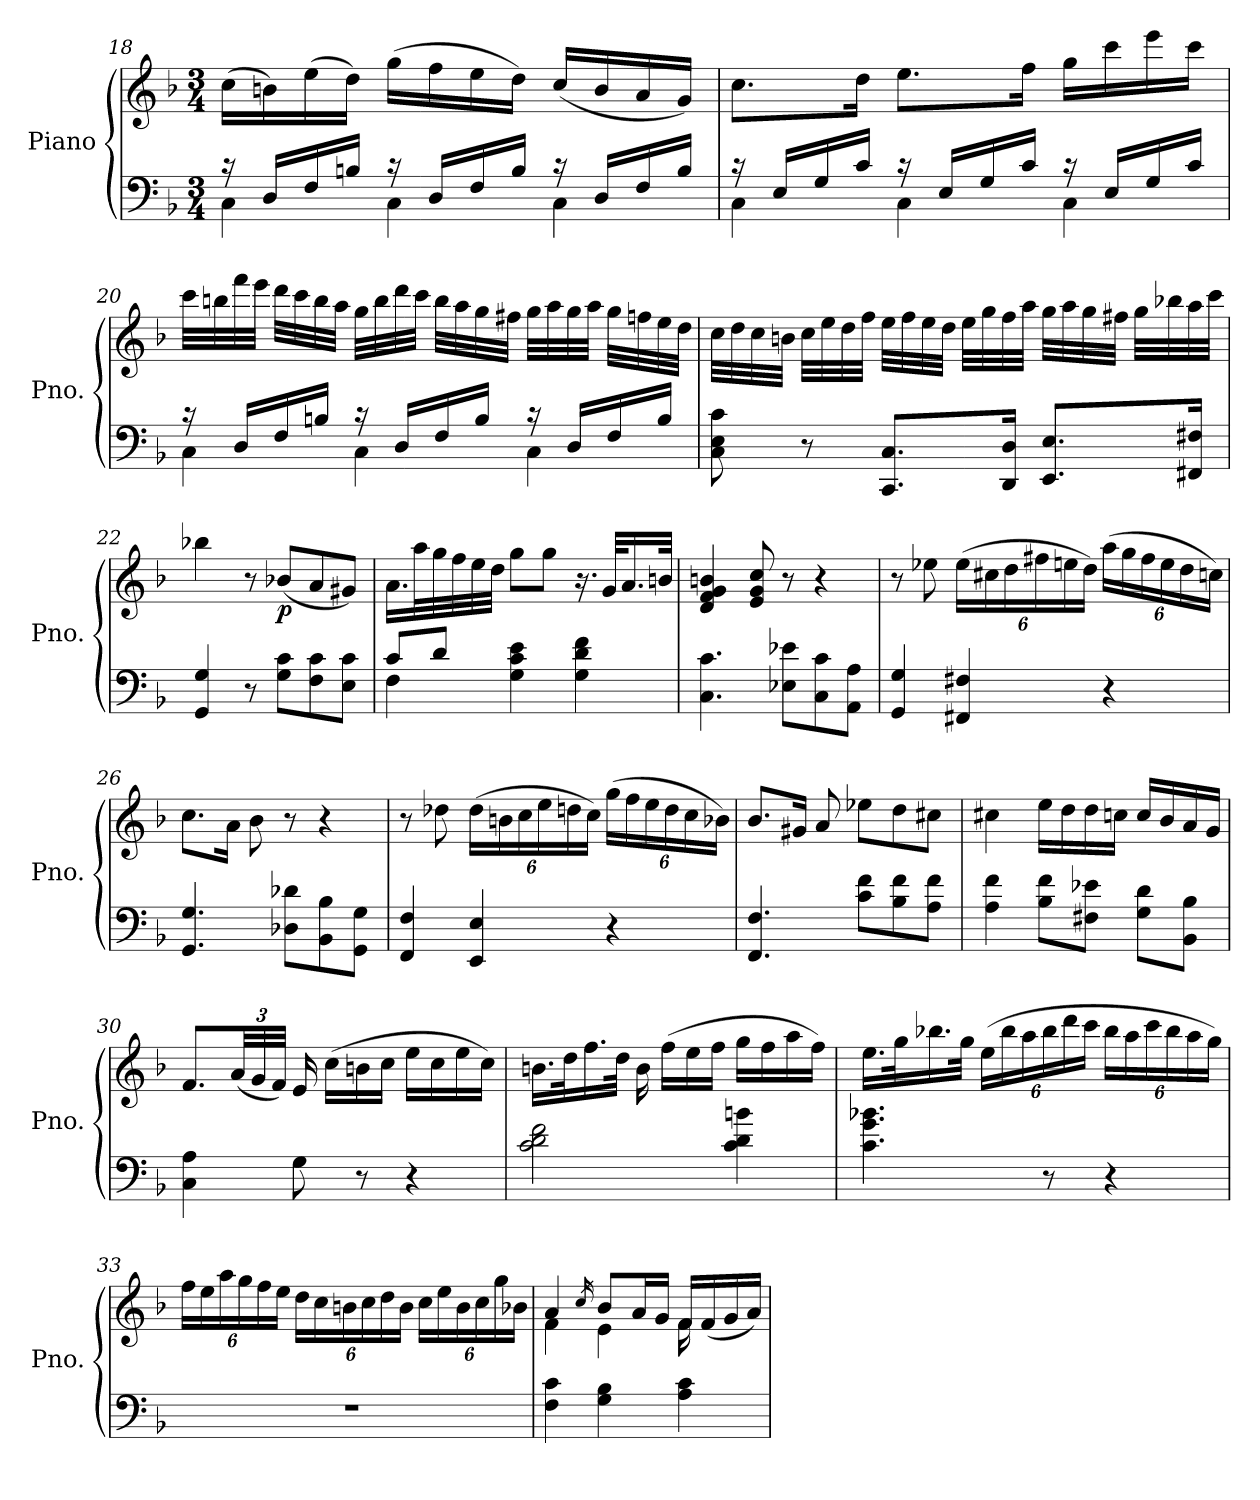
**kern	**kern	**dynam
*part1	*part1	*part1
*staff2	*staff1	*staff1/2
*I"Piano	*	*
*I'Pno.	*	*
!!LO:LB:g=z
*clefF4	*clefG2	*
*k[b-]	*k[b-]	*
*F:	*F:	*
*M3/4	*M3/4	*
=18	=18	=18
*^	*	*
16r	4C\	(16cc\LL	.
16D/LL	.	16bn\)	.
16F/	.	(16ee\	.
16Bn/JJ	.	16dd\JJ)	.
16r	4C\	(16gg\LL	.
16D/LL	.	16ff\	.
16F/	.	16ee\	.
16B/JJ	.	16dd\JJ)	.
16r	4C\	(16cc/LL	.
16D/LL	.	16b/	.
16F/	.	16a/	.
16B/JJ	.	16g/JJ)	.
!!LO:PB:g=z
=19	=19	=19	=19
16r	4C\	8.cc\L	.
16E/LL	.	.	.
16G/	.	.	.
16c/JJ	.	16dd\Jk	.
16r	4C\	8.ee\L	.
16E/LL	.	.	.
16G/	.	.	.
16c/JJ	.	16ff\Jk	.
16r	4C\	16gg\LL	.
16E/LL	.	16ccc\	.
16G/	.	16eee\	.
16c/JJ	.	16ccc\JJ	.
=20	=20	=20	=20
16r	4C\	32ccc\LLL	.
.	.	32bbn\	.
16D/LL	.	32fff\	.
.	.	32eee\JJJ	.
16F/	.	32ddd\LLL	.
.	.	32ccc\	.
16Bn/JJ	.	32bb\	.
.	.	32aa\JJJ	.
16r	4C\	32gg\LLL	.
.	.	32bb\	.
16D/LL	.	32ddd\	.
.	.	32ccc\JJJ	.
16F/	.	32bb\LLL	.
.	.	32aa\	.
16B/JJ	.	32gg\	.
.	.	32ff#X\JJJ	.
16r	4C\	32gg\LLL	.
.	.	32aa\	.
16D/LL	.	32gg\	.
.	.	32aa\JJJ	.
16F/	.	32gg\LLL	.
.	.	32ffn\	.
16B/JJ	.	32ee\	.
.	.	32dd\JJJ	.
*v	*v	*	*
!!LO:LB:g=z
=21	=21	=21
8C\ 8E\ 8c\	32cc\LLL	.
.	32dd\	.
.	32cc\	.
.	32bn\JJJ	.
8r	32cc\LLL	.
.	32ee\	.
.	32dd\	.
.	32ff\JJJ	.
8.CC/ 8.C/L	32ee\LLL	.
.	32ff\	.
.	32ee\	.
.	32dd\JJJ	.
.	32ee\LLL	.
.	32gg\	.
16DD/ 16D/Jk	32ff\	.
.	32aa\JJJ	.
8.EE/ 8.E/L	32gg\LLL	.
.	32aa\	.
.	32gg\	.
.	32ff#X\JJJ	.
.	32gg\LLL	.
.	32bb-X\	.
16FF#X/ 16F#X/Jk	32aa\	.
.	32ccc\JJJ	.
=22	=22	=22
4GG/ 4G/	4bb-X\	.
8r	8r	.
!	!	!LO:DY:b
8G\ 8c\L	(8b-X/L	p
8F\ 8c\	8a/	.
8E\ 8c\J	8g#X/J)	.
=23	=23	=23
*^	*	*
8c/L	4F\	16.a\LL	.
.	.	32aa\L	.
8d/J	.	32gg\	.
.	.	32ff\	.
.	.	32ee\	.
.	.	32dd\JJJ	.
4G\ 4c\ 4e\	4ryy	8gg\L	.
.	.	8gg\J	.
4G\ 4d\ 4f\	4ryy	16.r	.
.	.	32g/KLL	.
.	.	16.a/	.
.	.	32bn/JJk	.
*v	*v	*	*
!!LO:LB:g=z
=24	=24	=24
4.C\ 4.c\	4d/ 4f/ 4g/ 4bn/	.
.	8e/ 8g/ 8cc/	.
8E-X\ 8e-X\L	8r	.
8C\ 8c\	4r	.
8AA\ 8A\J	.	.
!!LO:LB:g=z
=25	=25	=25
4GG/ 4G/	8r	.
.	8ee-X\	.
*	*Xbrackettup	*
4FF#X/ 4F#X/	(24ee-\LL	.
.	24cc#X\	.
.	24dd\	.
.	24ff#X\	.
.	24een\	.
.	24dd\JJ)	.
4r	(24aa\LL	.
.	24gg\	.
.	24ff#\	.
.	24ee\	.
.	24dd\	.
.	24ccn\JJ)	.
=26	=26	=26
4.GG/ 4.G/	8.cc\L	.
.	16a\Jk	.
.	8b-\	.
8D-X\ 8d-X\L	8r	.
8BB-\ 8B-\	4r	.
8GG\ 8G\J	.	.
=27	=27	=27
4FF/ 4F/	8r	.
.	8dd-X\	.
4EE/ 4E/	(24dd-\LL	.
.	24bn\	.
.	24cc\	.
.	24ee\	.
.	24ddn\	.
.	24cc\JJ)	.
4r	(24gg\LL	.
.	24ff\	.
.	24ee\	.
.	24dd\	.
.	24cc\	.
.	24b-X\JJ)	.
!!LO:LB:g=z
=28	=28	=28
4.FF/ 4.F/	8.b-/L	.
.	16g#X/Jk	.
.	8a/	.
8c\ 8f\L	8ee-X\L	.
8B-\ 8f\	8dd\	.
8A\ 8f\J	8cc#X\J	.
!!LO:LB:g=z
=29	=29	=29
4A\ 4f\	4cc#X\	.
8B-\ 8f\L	16ee\LL	.
.	16dd\	.
8F#i\ 8e-i\J	16dd\	.
.	16ccn\JJ	.
8G\ 8d\L	16cc/LL	.
.	16b-/	.
8BB-\ 8B-\J	16a/	.
.	16g/JJ	.
=30	=30	=30
4C\ 4A\	8.f/L	.
.	(48a/LL	.
.	48g/	.
.	48f/JJJ)	.
8G\	16e/	.
.	(16cc\LL	.
8r	16bn\	.
.	16cc\JJ	.
4r	16ee\LL	.
.	16cc\	.
.	16ee\	.
.	16cc\JJ)	.
=31	=31	=31
2c\ 2d\ 2f\	16.bn\LL	.
.	32dd\K	.
.	16.ff\	.
.	32dd\JJk	.
.	16b\	.
.	(16ff\LL	.
.	16ee\	.
.	16ff\JJ	.
4c\ 4d\ 4bn\	16gg\LL	.
.	16ff\	.
.	16aa\	.
.	16ff\JJ)	.
!!LO:PB:g=z
=32	=32	=32
4.c\ 4.g\ 4.b-X\	16.ee\LL	.
.	32gg\K	.
.	16.bb-X\	.
.	32gg\JJk	.
.	(24ee\LL	.
.	24bb-\	.
.	24aa\	.
8r	24bb-\	.
.	24ddd\	.
.	24ccc\JJ	.
4r	24bb-\LL	.
.	24aa\	.
.	24ccc\	.
.	24bb-\	.
.	24aa\	.
.	24gg\JJ)	.
=33	=33	=33
2.r	24ff\LL	.
.	24ee\	.
.	24aa\	.
.	24gg\	.
.	24ff\	.
.	24ee\JJ	.
.	24dd\LL	.
.	24cc\	.
.	24bn\	.
.	24cc\	.
.	24dd\	.
.	24b\JJ	.
.	24cc\LL	.
.	24ee\	.
.	24b\	.
.	24cc\	.
.	24gg\	.
.	24b-X\JJ	.
!!LO:LB:g=z
=34	=34	=34
*	*^	*
4F\ 4c\	4a/	4f\	.
.	16qcc/	.	.
4G\ 4B-\	8b-/L	4e\	.
.	16a/L	.	.
.	16g/JJ	.	.
4A\ 4c\	16f/LL	16f\	.
.	(16f/	16ryy	.
.	16g/	8ryy	.
.	16a/JJ)	.	.
*	*v	*v	*
=	=	=
*-	*-	*-
